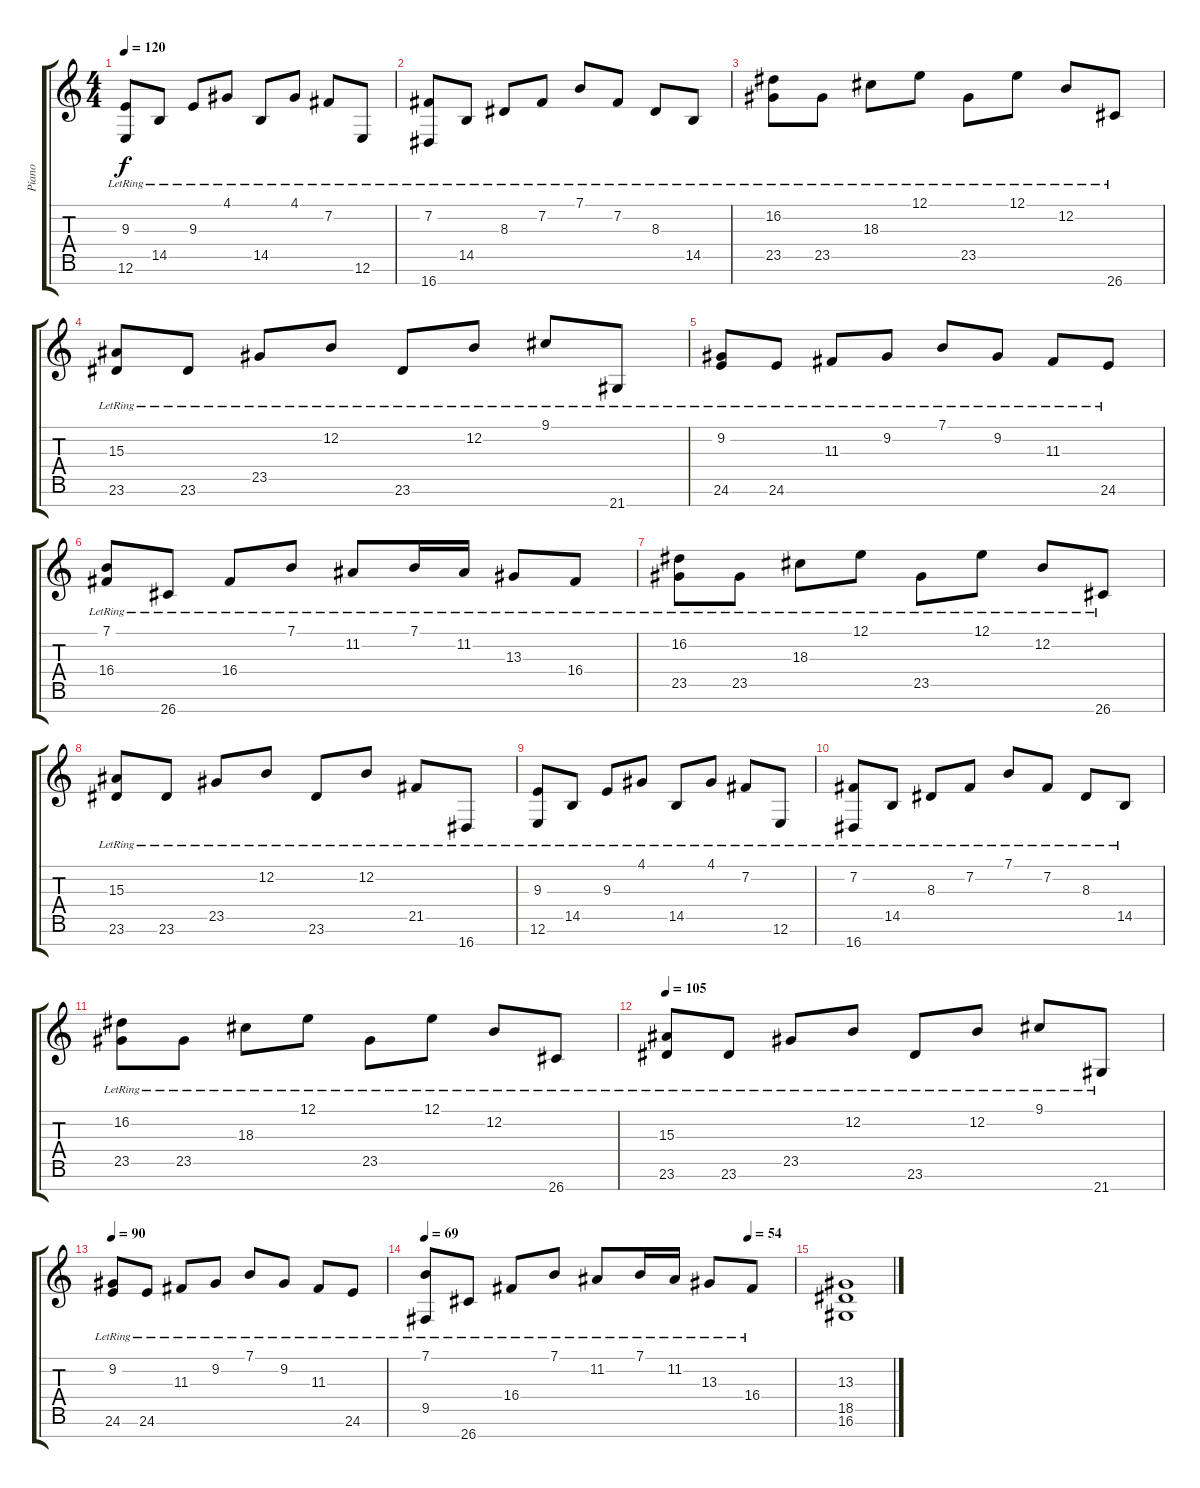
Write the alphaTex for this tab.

\track ("Piano" "Piano") {instrument acousticgrandpiano}
\staff {score tabs}
\tuning (E4 B3 G3 D3 A2 E2 B1) {hide}
\ts (4 4)
\tempo 120
\clef g2
\ks c
(9.3{lr} 12.6{lr}).8{dy f} 14.5{lr}.8 9.3{lr}.8 4.1{lr}.8 14.5{lr}.8 4.1{lr}.8 7.2{lr}.8 12.6{lr}.8 |
(7.2{lr} 16.7{lr}).8 14.5{lr}.8 8.3{lr}.8 7.2{lr}.8 7.1{lr}.8 7.2{lr}.8 8.3{lr}.8 14.5{lr}.8 |
(16.2{lr} 23.5{lr}).8 23.5{lr}.8 18.3{lr}.8 12.1{lr}.8 23.5{lr}.8 12.1{lr}.8 12.2{lr}.8 26.7{lr}.8 |
(15.3{lr} 23.6{lr}).8 23.6{lr}.8 23.5{lr}.8 12.2{lr}.8 23.6{lr}.8 12.2{lr}.8 9.1{lr}.8 21.7{lr}.8 |
(9.2{lr} 24.6{lr}).8 24.6{lr}.8 11.3{lr}.8 9.2{lr}.8 7.1{lr}.8 9.2{lr}.8 11.3{lr}.8 24.6{lr}.8 |
(7.1{lr} 16.4{lr}).8 26.7{lr}.8 16.4{lr}.8 7.1{lr}.8 11.2{lr}.8 7.1{lr}.16 11.2{lr}.16 13.3{lr}.8 16.4{lr}.8 |
(16.2{lr} 23.5{lr}).8 23.5{lr}.8 18.3{lr}.8 12.1{lr}.8 23.5{lr}.8 12.1{lr}.8 12.2{lr}.8 26.7{lr}.8 |
(15.3{lr} 23.6{lr}).8 23.6{lr}.8 23.5{lr}.8 12.2{lr}.8 23.6{lr}.8 12.2{lr}.8 21.5{lr}.8 16.7{lr}.8 |
(9.3{lr} 12.6{lr}).8 14.5{lr}.8 9.3{lr}.8 4.1{lr}.8 14.5{lr}.8 4.1{lr}.8 7.2{lr}.8 12.6{lr}.8 |
(7.2{lr} 16.7{lr}).8 14.5{lr}.8 8.3{lr}.8 7.2{lr}.8 7.1{lr}.8 7.2{lr}.8 8.3{lr}.8 14.5{lr}.8 |
(16.2{lr} 23.5).8 23.5{lr}.8 18.3{lr}.8 12.1{lr}.8 23.5{lr}.8 12.1{lr}.8 12.2{lr}.8 26.7{lr}.8 |
\tempo 105
(15.3{lr} 23.6{lr}).8 23.6{lr}.8 23.5{lr}.8 12.2{lr}.8 23.6{lr}.8 12.2{lr}.8 9.1{lr}.8 21.7{lr}.8 |
\tempo 90
(9.2 24.6{lr}).8 24.6{lr}.8 11.3{lr}.8 9.2{lr}.8 7.1{lr}.8 9.2{lr}.8 11.3{lr}.8 24.6{lr}.8 |
\tempo 69
\tempo (54 0.875)
(7.1{lr} 9.5{lr}).8 26.7{lr}.8 16.4{lr}.8 7.1{lr}.8 11.2{lr}.8 7.1{lr}.16 11.2{lr}.16 13.3{lr}.8 16.4{lr}.8 |
(13.3 18.5 16.6).1
